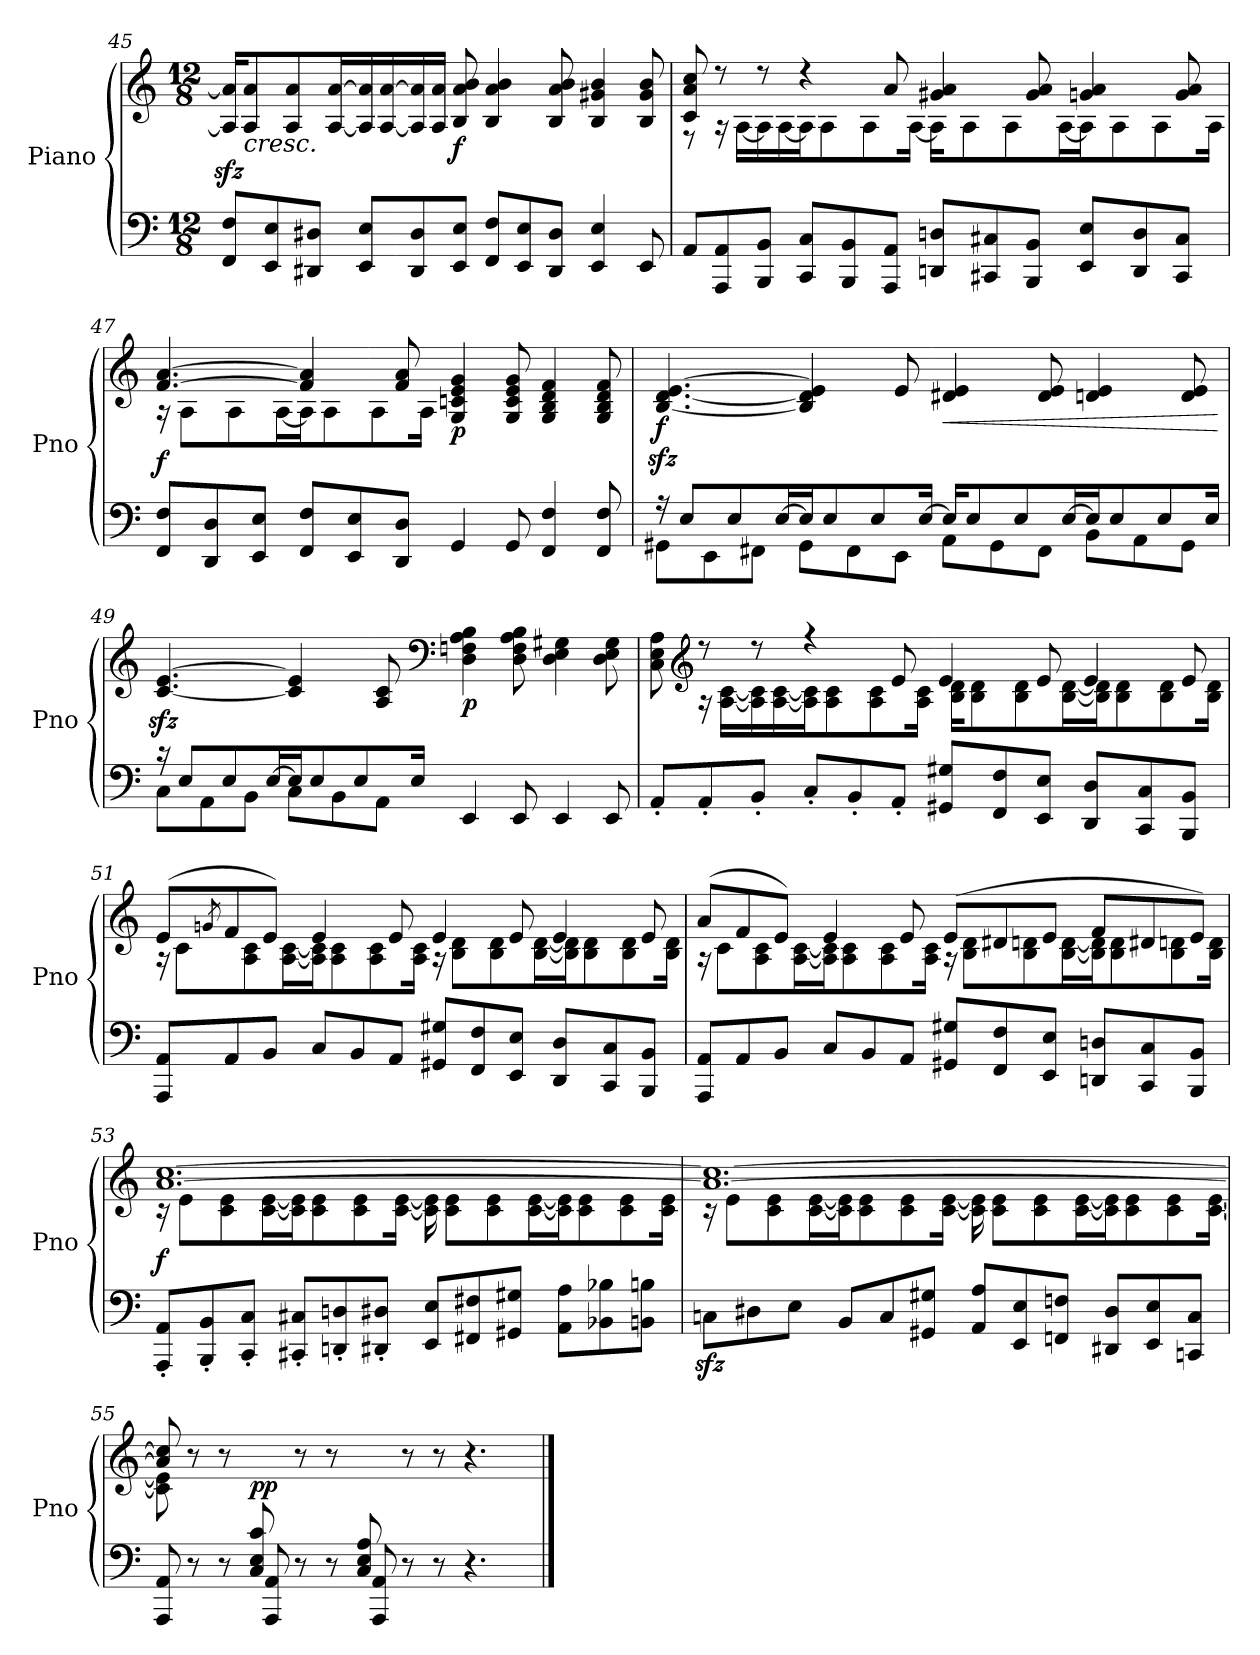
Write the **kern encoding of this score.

**kern	**kern	**dynam
*part1	*part1	*part1
*staff2	*staff1	*staff1/2
*I"Piano	*	*
*I'Pno	*	*
!!LO:LB:g=z
*clefF4	*clefG2	*
*k[]	*k[]	*
*M12/8	*M12/8	*
=45	=45	=45
8FF/ 8F/L	16A/]zz< 16a/]zz<KL	.
!	!	!LO:HP:b
.	8A/ 8a/	<
8EE/ 8E/	.	.
.	8A/ 8a/	.
8DD#X/ 8D#X/J	.	.
.	[16A/ [16a/L	.
8EE/ 8E/L	16A/] 16a/]	.
.	[16A/ [16a/	.
8DD#/ 8D#/	16A/] 16a/]	.
.	16A/ 16a/JJ	.
!	!	!LO:DY:b
8EE/ 8E/J	8B/ 8a/ 8b/	f
8FF/ 8F/L	4B/ 4a/ 4b/	.
8EE/ 8E/	.	.
8DD#/ 8D#/J	8B/ 8a/ 8b/	.
4EE/ 4E/	4B/ 4g#X/ 4b/	.
8EE/	8B/ 8g#/ 8b/	.
!!LO:LB:g=z
=46	=46	=46
*	*^	*
8AA/L	8c/ 8a/ 8cc/	8r	.
8AAA/ 8AA/	8r	16r	.
.	.	[16A\LL	.
8BBB/ 8BB/J	8r	16A\]	.
.	.	[16A\	.
8CC/ 8C/L	4r	16A\J]	.
.	.	8A\	.
8BBB/ 8BB/	.	.	.
.	.	8A\	.
8AAA/ 8AA/J	8a/	.	.
.	.	[16A\Jk	.
8DDni/ 8Dni/L	4g#X/ 4a/	16A\KL]	.
.	.	8A\	.
8CC#X/ 8C#X/	.	.	.
.	.	8A\	.
8BBB/ 8BB/J	8g#/ 8a/	.	.
.	.	[16A\L	.
8EE/ 8E/L	4gn/ 4a/	16A\J]	.
.	.	8A\	.
8DD/ 8D/	.	.	.
.	.	8A\	.
8CC#/ 8C#/J	8g/ 8a/	.	.
.	.	16A\Jk	.
!!LO:PB:g=z	!!
=47	=47	=47	=47
!	!	!	!LO:DY:b
8FF/ 8F/L	[4.f/ [4.a/	16r	f
.	.	8A\L	.
8DD/ 8D/	.	.	.
.	.	8A\	.
8EE/ 8E/J	.	.	.
.	.	[16A\L	.
8FF/ 8F/L	4f/] 4a/]	16A\J]	.
.	.	8A\	.
8EE/ 8E/	.	.	.
.	.	8A\	.
8DD/ 8D/J	8f/ 8a/	.	.
.	.	16A\Jk	.
!	!	!	!LO:DY:b
4GG/	4G/ 4cni/ 4e/ 4g/	2.ryy	p
8GG/	8G/ 8c/ 8e/ 8g/	.	.
4FF/ 4F/	4G/ 4B/ 4d/ 4f/	.	.
8FF/ 8F/	8G/ 8B/ 8d/ 8f/	.	.
*	*v	*v	*
!!LO:LB:g=z
=48	=48	=48
*^	*	*
!	!	!	!LO:DY:b
16r	8GG#X\L	[4.B/zz> [4.d/zz> [4.e/zz>	f
8E/L	.	.	.
.	8EE\	.	.
8E/	.	.	.
.	8FF#X\J	.	.
[16E/L	.	.	.
16E/J]	8GG#\L	4B/] 4d/] 4e/]	.
8E/	.	.	.
.	8FF#\	.	.
8E/	.	.	.
.	8EE\J	8e/	.
[16E/Jk	.	.	.
!	!	!	!LO:HP:b
16E/KL]	8AA\L	4d#X/ 4e/	<
8E/	.	.	.
.	8GG#\	.	.
8E/	.	.	.
.	8FF#\J	8d#/ 8e/	.
[16E/L	.	.	.
16E/J]	8BB\L	4dn/ 4e/	.
8E/	.	.	.
.	8AA\	.	.
8E/	.	.	.
.	8GG#\J	8d/ 8e/	.
16E/Jk	.	.	.
*v	*v	*	*
.	.	[
!!LO:LB:g=z
=49	=49	=49
*^	*	*
16r	8C\L	[4.c/zz< [4.e/zz<	.
8E/L	.	.	.
.	8AA\	.	.
8E/	.	.	.
.	8BB\J	.	.
[16E/L	.	.	.
16E/J]	8C\L	4c/] 4e/]	.
8E/	.	.	.
.	8BB\	.	.
8E/	.	.	.
.	8AA\J	8A/ 8c/	.
16E/Jk	.	.	.
*	*	*clefF4	*
!	!	!	!LO:DY:b
4EE/	2.ryy	4D\ 4Fni\ 4A\ 4B\	p
8EE/	.	8D\ 8F\ 8A\ 8B\	.
4EE/	.	4D\ 4E\ 4G#X\	.
8EE/	.	8D\ 8E\ 8G#\	.
*v	*v	*	*
!!LO:LB:g=z
=50	=50	=50
*	*^	*
8AA'/L	8C\ 8E\ 8A\	8ryy	.
*	*clefG2	*	*
8AA'/	8r	16r	.
.	.	[16A\ [16c\LL	.
8BB'/J	8r	16A\] 16c\]	.
.	.	[16A\ [16c\	.
8C'/L	4r	16A\] 16c\]J	.
.	.	8A\ 8c\	.
8BB'/	.	.	.
.	.	8A\ 8c\	.
8AA'/J	8e/	.	.
.	.	16A\ 16c\Jk	.
8GG#X/ 8G#X/L	4e/	16B\ 16d\KL	.
.	.	8B\ 8d\	.
8FF/ 8F/	.	.	.
.	.	8B\ 8d\	.
8EE/ 8E/J	8e/	.	.
.	.	[16B\ [16d\L	.
8DD/ 8D/L	4e/	16B\] 16d\]J	.
.	.	8B\ 8d\	.
8CC/ 8C/	.	.	.
.	.	8B\ 8d\	.
8BBB/ 8BB/J	8e/	.	.
.	.	16B\ 16d\Jk	.
!!LO:LB:g=z	!!
=51	=51	=51	=51
8AAA/ 8AA/L	(>8e/L	16r	.
.	.	8c\L	.
.	8qgni/	.	.
8AA/	8f/	.	.
.	.	8A\ 8c\	.
8BB/J	8e/J)	.	.
.	.	[16A\ [16c\L	.
8C/L	4e/	16A\] 16c\]J	.
.	.	8A\ 8c\	.
8BB/	.	.	.
.	.	8A\ 8c\	.
8AA/J	8e/	.	.
.	.	16A\ 16c\Jk	.
8GG#X/ 8G#X/L	4e/	16r	.
.	.	8B\ 8d\L	.
8FF/ 8F/	.	.	.
.	.	8B\ 8d\	.
8EE/ 8E/J	8e/	.	.
.	.	[16B\ [16d\L	.
8DD/ 8D/L	4e/	16B\] 16d\]J	.
.	.	8B\ 8d\	.
8CC/ 8C/	.	.	.
.	.	8B\ 8d\	.
8BBB/ 8BB/J	8e/	.	.
.	.	16B\ 16d\Jk	.
!!LO:LB:g=z	!!
=52	=52	=52	=52
8AAA/ 8AA/L	(>8a/L	16r	.
.	.	8c\L	.
8AA/	8f/	.	.
.	.	8A\ 8c\	.
8BB/J	8e/J)	.	.
.	.	[16A\ [16c\L	.
8C/L	4e/	16A\] 16c\]J	.
.	.	8A\ 8c\	.
8BB/	.	.	.
.	.	8A\ 8c\	.
8AA/J	8e/	.	.
.	.	16A\ 16c\Jk	.
8GG#X/ 8G#X/L	(>8e/L	16r	.
.	.	8B\ 8d\L	.
8FF/ 8F/	8d#X/	.	.
.	.	8B\ 8dn\	.
8EE/ 8E/J	8e/J	.	.
.	.	[16B\ [16d\L	.
8DDni/ 8Dni/L	8f/L	16B\] 16d\]J	.
.	.	8B\ 8d\	.
8CC/ 8C/	8d#X/	.	.
.	.	8B\ 8dn\	.
8BBB/ 8BB/J	8e/J)	.	.
.	.	16B\ 16d\Jk	.
!!LO:PB:g=z	!!
=53	=53	=53	=53
!	!	!	!LO:DY:b
8AAA/' 8AA/'L	[1.a [1.cc	16r	f
.	.	8e\L	.
8BBB/' 8BB/'	.	.	.
.	.	8c\ 8e\	.
8CC/' 8C/'J	.	.	.
.	.	[16c\ [16e\L	.
8CC#X/' 8C#X/'L	.	16c\] 16e\]J	.
.	.	8c\ 8e\	.
8DDni/' 8Dni/'	.	.	.
.	.	8c\ 8e\	.
8DD#X/' 8D#X/'J	.	.	.
.	.	[16c\ [16e\Jk	.
8EE/ 8E/L	.	16c\] 16e\]	.
.	.	8c\ 8e\L	.
8FF#X/ 8F#X/	.	.	.
.	.	8c\ 8e\	.
8GG#X/ 8G#X/J	.	.	.
.	.	[16c\ [16e\L	.
8AA\ 8A\L	.	16c\] 16e\]J	.
.	.	8c\ 8e\	.
8BB-X\ 8B-X\	.	.	.
.	.	8c\ 8e\	.
8BBn\ 8Bn\J	.	.	[
.	.	16c\ 16e\Jk	.
!!LO:LB:g=z	!!
=54	=54	=54	=54
8Cnizz<\L	1.a_ 1.cc_	16r	.
.	.	8e\L	.
8D#X\	.	.	.
.	.	8c\ 8e\	.
8E\J	.	.	.
.	.	[16c\ [16e\L	.
8BB/L	.	16c\] 16e\]J	.
.	.	8c\ 8e\	.
8C/	.	.	.
.	.	8c\ 8e\	.
8GG#X/ 8G#X/J	.	.	.
.	.	[16c\ [16e\Jk	.
8AA/ 8A/L	.	16c\] 16e\]	.
.	.	8c\ 8e\L	.
8EE/ 8E/	.	.	.
.	.	8c\ 8e\	.
8FFni/ 8Fni/J	.	.	.
.	.	[16c\ [16e\L	.
8DD#X/ 8D#/L	.	16c\] 16e\]J	.
.	.	8c\ 8e\	.
8EE/ 8E/	.	.	.
.	.	8c\ 8e\	.
8CCni/ 8C/J	.	.	.
.	.	[16c\ [16e\Jk	.
=55	=55	=55	=55
*^	*	*	*
4.ryy	8AAA/ 8AA/	8a/] 8cc/]	8c\] 8e\]	.
.	8r	8r	1ryy	.
.	8r	8r	.	.
!	!	!	!	!LO:DY:a=2
8C/ 8E/ 8c/	8AAA/ 8AA/	8ryy	.	pp
4ryy	8r	8r	.	.
.	8r	8r	.	.
8C/ 8E/ 8A/	8AAA/ 8AA/	8ryy	.	.
2ryy	8r	8r	.	.
.	8r	8r	.	.
.	4.r	4.r	4.ryy	.
8ryy	.	.	.	.
*v	*v	*	*	*
*	*v	*v	*
==	==	==
*-	*-	*-
